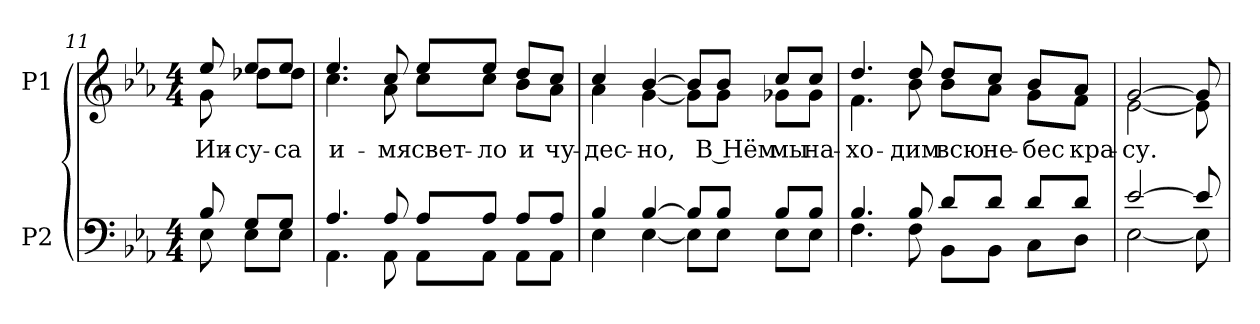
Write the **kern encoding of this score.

**kern	**kern	**text
*part2	*part1	*part1
*staff2	*staff1	*staff1
*I"P2	*I"P1	*
!!LO:LB:g=z
*clefF4	*clefG2	*
*k[b-e-a-]	*k[b-e-a-]	*
*E-:	*E-:	*
*M4/4	*M4/4	*
=11	=11	=11
*^	*	*
!	!	!LO:TX:a:i:t=Припев&colon;	!
!	!	!	!LO:LY:b:color=#000000
*	*	*^	*
8B-i/	8E-i\	8ee-i/	8gi\	Ии-
!	!	!	!	!LO:LY:b:color=#000000
8Gi/L	8E-i\L	8ee-i/L	8dd-Xi\L	-су-
!	!	!	!	!LO:LY:b:color=#000000
8Gi/J	8E-i\J	8ee-i/J	8dd-i\J	-са
=12	=12	=12	=12	=12
!	!	!	!	!LO:LY:b:color=#000000
4.A-i/	4.AA-i\	4.ee-i/	4.cci\	и-
!	!	!	!	!LO:LY:b:color=#000000
8A-i/	8AA-i\	8cci/	8a-i\	-мя
!	!	!	!	!LO:LY:b:color=#000000
8A-i/L	8AA-i\L	8ee-i/L	8cci\L	свет-
!	!	!	!	!LO:LY:b:color=#000000
8A-i/J	8AA-i\J	8ee-i/J	8cci\J	-ло
!	!	!	!	!LO:LY:b:color=#000000
8A-i/L	8AA-i\L	8ddi/L	8b-i\L	и
!	!	!	!	!LO:LY:b:color=#000000
8A-i/J	8AA-i\J	8cci/J	8a-i\J	чу-
=13	=13	=13	=13	=13
!	!	!	!	!LO:LY:b:color=#000000
4B-i/	4E-i\	4cci/	4a-i\	-дес-
!	!	!	!	!LO:LY:b:color=#000000
[>4B-i/	[<4E-i\	[>4b-i/	[<4gi\	-но,
8B-i/L]	8E-i\L]	8b-i/L]	8gi\L]	.
!	!	!	!	!LO:LY:b:color=#000000
8B-i/J	8E-i\J	8b-i/J	8gi\J	В Нём
!	!	!	!	!LO:LY:b:color=#000000
8B-i/L	8E-i\L	8cci/L	8g-Xi\L	мы
!	!	!	!	!LO:LY:b:color=#000000
8B-i/J	8E-i\J	8cci/J	8g-i\J	на-
=14	=14	=14	=14	=14
!	!	!	!	!LO:LY:b:color=#000000
4.B-i/	4.Fi\	4.ddi/	4.fi\	-хо-
!	!	!	!	!LO:LY:b:color=#000000
8B-i/	8Fi\	8ddi/	8b-i\	-дим
!	!	!	!	!LO:LY:b:color=#000000
8di/L	8BB-i\L	8ddi/L	8b-i\L	всю
!	!	!	!	!LO:LY:b:color=#000000
8di/J	8BB-i\J	8cci/J	8a-i\J	не-
!	!	!	!	!LO:LY:b:color=#000000
8di/L	8Ci\L	8b-i/L	8gi\L	-бес
!	!	!	!	!LO:LY:b:color=#000000
8di/J	8Di\J	8a-i/J	8fi\J	кра-
=15	=15	=15	=15	=15
!	!	!	!	!LO:LY:b:color=#000000
[>2e-i/	[<2E-i\	[>2gi/	[<2e-i\	-су.
8e-i/]	8E-i\]	8gi/]	8e-i\]	.
*v	*v	*	*	*
*	*v	*v	*
=	=	=
*-	*-	*-
